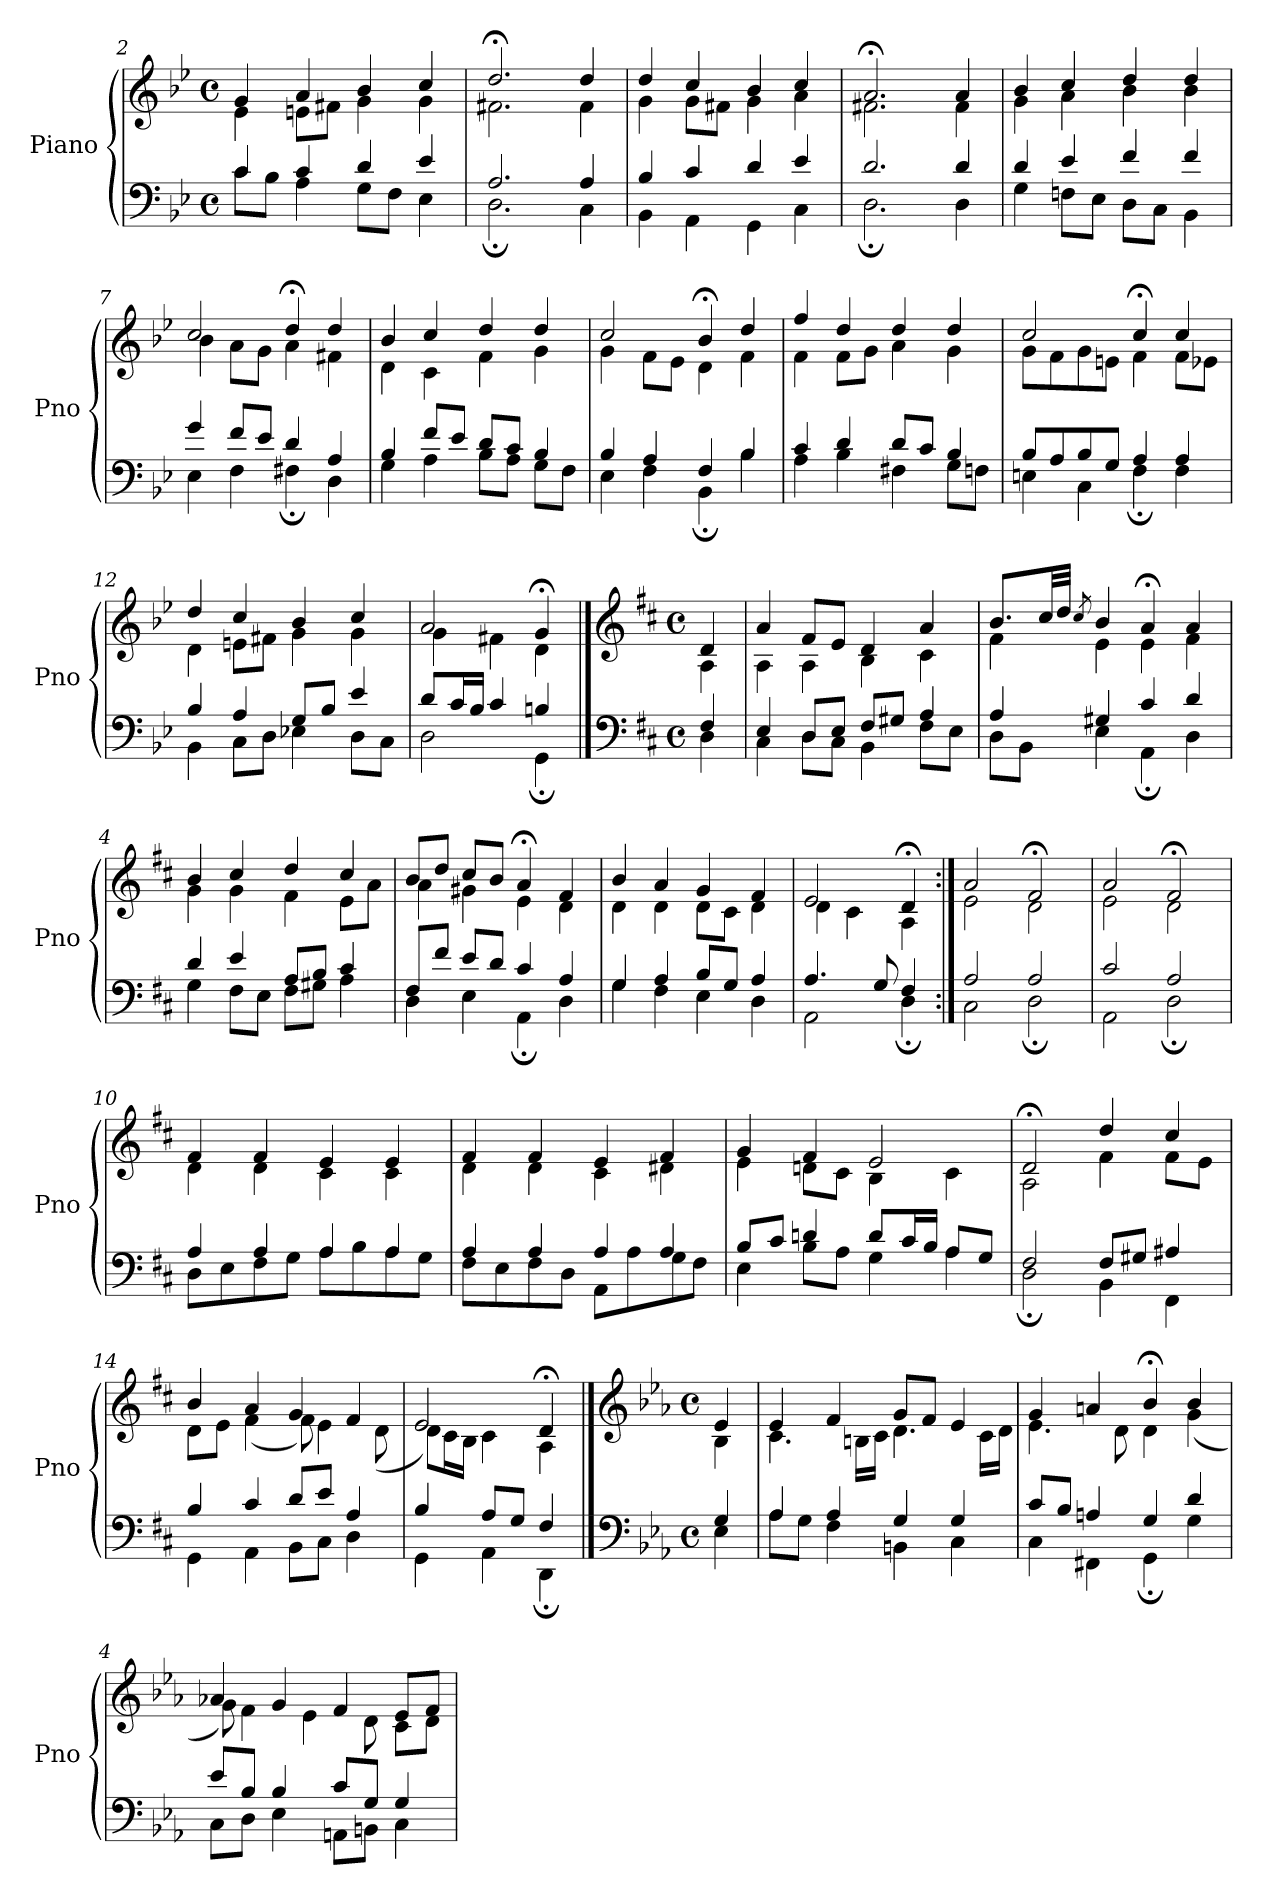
**kern	**kern
*part1	*part1
*staff2	*staff1
*I"Piano	*
*I'Pno	*
*clefF4	*clefG2
*k[b-e-]	*k[b-e-]
*M4/4	*M4/4
*met(c)	*met(c)
=2	=2
*^	*^
4c/	8c\L	4g/	4e-\
.	8B-\J	.	.
4c/	4A\	4a/	8en\L
.	.	.	8f#X\J
4d/	8G\L	4b-/	4g\
.	8F\J	.	.
4e-/	4E-\	4cc/	4g\
=3	=3	=3	=3
2.A/	2.D;\	2.dd;</	2.f#X\
4A/	4C\	4dd/	4f#\
=4	=4	=4	=4
4B-/	4BB-\	4dd/	4g\
4c/	4AA\	4cc/	8g\L
.	.	.	8f#X\J
4d/	4GG\	4b-/	4g\
4e-/	4C\	4cc/	4a\
=5	=5	=5	=5
2.d/	2.D;\	2.a;</	2.f#X\
4d/	4D\	4a/	4f#\
=6	=6	=6	=6
4d/	4G\	4b-/	4g\
4e-/	8Fn\L	4cc/	4a\
.	8E-\J	.	.
4f/	8D\L	4dd/	4b-\
.	8C\J	.	.
4f/	4BB-\	4dd/	4b-\
=7	=7	=7	=7
4g/	4E-\	2cc/	4b-\
8f/L	4F\	.	8a\L
8e-/J	.	.	8g\J
4d/	4F#X;\	4dd;</	4a\
4A/	4D\	4dd/	4f#X\
=8	=8	=8	=8
4B-/	4G\	4b-/	4d\
8f/L	4A\	4cc/	4c\
8e-/J	.	.	.
8d/L	8B-\L	4dd/	4f\
8c/J	8A\J	.	.
4B-/	8G\L	4dd/	4g\
.	8F\J	.	.
=9	=9	=9	=9
4B-/	4E-\	2cc/	4g\
4A/	4F\	.	8f\L
.	.	.	8e-\J
4F/	4BB-;\	4b-;</	4d\
4B-/	4B-\	4dd/	4f\
=10	=10	=10	=10
4c/	4A\	4ff/	4f\
4d/	4B-\	4dd/	8f\L
.	.	.	8g\J
8d/L	4F#X\	4dd/	4a\
8c/J	.	.	.
4B-/	8G\L	4dd/	4g\
.	8Fn\J	.	.
=11	=11	=11	=11
8B-/L	4En\	2cc/	8g\L
8A/	.	.	8f\
8B-/	4C\	.	8g\
8G/J	.	.	8en\J
4A/	4F;\	4cc;</	4f\
4A/	4F\	4cc/	8f\L
.	.	.	8e-X\J
=12	=12	=12	=12
4B-/	4BB-\	4dd/	4d\
4A/	8C\L	4cc/	8en\L
.	8D\J	.	8f#X\J
8G/L	4E-X\	4b-/	4g\
8B-/J	.	.	.
4e-/	8D\L	4cc/	4g\
.	8C\J	.	.
=13	=13	=13	=13
8d/L	2D\	2a/	4g\
16c/L	.	.	.
16B-/JJ	.	.	.
4c/	.	.	4f#X\
4Bn/	4GG;\	4g;</	4d\
==1	==1	==1	==1
*clefF4	*	*clefG2	*
*k[f#c#]	*	*k[f#c#]	*
*M4/4	*	*M4/4	*
*met(c)	*	*met(c)	*
4F#/	4D\	4d/	4A\
=2	=2	=2	=2
4E/	4C#\	4a/	4A\
8D/L	8D\L	8f#/L	4A\
8E/J	8C#\J	8e/J	.
8F#/L	4BB\	4d/	4B\
8G#X/J	.	.	.
4A/	8F#\L	4a/	4c#\
.	8E\J	.	.
=3	=3	=3	=3
4A/	8D\L	8.b/L	4f#\
.	8BB\J	.	.
.	.	32cc#/LL	.
.	.	32dd/JJJ	.
.	.	8qcc#/	.
4G#X/	4E\	4b/	4e\
4c#/	4AA;\	4a;</	4e\
4d/	4D\	4a/	4f#\
=4	=4	=4	=4
4d/	4G\	4b/	4g\
4e/	8F#\L	4cc#/	4g\
.	8E\J	.	.
8A/L	8F#\L	4dd/	4f#\
8B/J	8G#X\J	.	.
4c#/	4A\	4cc#/	8e\L
.	.	.	8a\J
=5	=5	=5	=5
8F#/L	4D\	8b/L	4a\
8f#/J	.	8dd/J	.
8e/L	4E\	8cc#/L	4g#X\
8d/J	.	8b/J	.
4c#/	4AA;\	4a;</	4e\
4A/	4D\	4f#/	4d\
=6	=6	=6	=6
4G/	4G\	4b/	4d\
4A/	4F#\	4a/	4d\
8B/L	4E\	4g/	8d\L
8G/J	.	.	8c#\J
4A/	4D\	4f#/	4d\
=7	=7	=7	=7
4.A/	2AA\	2e/	4d\
.	.	.	4c#\
8G/	.	.	.
4F#/	4D;\	4d;</	4A\
=8:|!	=8:|!	=8:|!	=8:|!
2A/	2C#\	2a/	2e\
2A/	2D;\	2f#;</	2d\
=9	=9	=9	=9
2c#/	2AA\	2a/	2e\
2A/	2D;\	2f#;</	2d\
=10	=10	=10	=10
4A/	8D\L	4f#/	4d\
.	8E\	.	.
4A/	8F#\	4f#/	4d\
.	8G\J	.	.
4A/	8A\L	4e/	4c#\
.	8B\	.	.
4A/	8A\	4e/	4c#\
.	8G\J	.	.
=11	=11	=11	=11
4A/	8F#\L	4f#/	4d\
.	8E\	.	.
4A/	8F#\	4f#/	4d\
.	8D\J	.	.
4A/	8AA\L	4e/	4c#\
.	8A\	.	.
4A/	8G\	4f#/	4d#X\
.	8F#\J	.	.
=12	=12	=12	=12
8B/L	4E\	4g/	4e\
8c#/J	.	.	.
4dn/	8B\L	4f#/	8dn\L
.	8A\J	.	8c#\J
8d/L	4G\	2e/	4B\
16c#/L	.	.	.
16B/JJ	.	.	.
8A/L	4A\	.	4c#\
8G/J	.	.	.
=13	=13	=13	=13
2F#/	2D;\	2d;</	2A\
8F#/L	4BB\	4dd/	4f#\
8G#X/J	.	.	.
4A#X/	4FF#\	4cc#/	8f#\L
.	.	.	8e\J
=14	=14	=14	=14
4B/	4GG\	4b/	8d\L
.	.	.	8e\J
4c#/	4AA\	4a/	(<4f#\
8d/L	8BB\L	4g/	8f#\)
8e/J	8C#\J	.	4e\
4A/	4D\	4f#/	.
.	.	.	(<8d\
=15	=15	=15	=15
4B/	4GG\	2e/	8d\L)
.	.	.	16c#\L
.	.	.	16B\JJ
8A/L	4AA\	.	4c#\
8G/J	.	.	.
4F#/	4DD;\	4d;</	4A\
==1	==1	==1	==1
*clefF4	*	*clefG2	*
*k[b-e-a-]	*	*k[b-e-a-]	*
*M4/4	*	*M4/4	*
*met(c)	*	*met(c)	*
4G/	4E-\	4e-/	4B-\
=2	=2	=2	=2
4A-/	8A-\L	4e-/	4.c\
.	8G\J	.	.
4A-/	4F\	4f/	.
.	.	.	16Bn\LL
.	.	.	16c\JJ
4G/	4BBn\	8g/L	4.d\
.	.	8f/J	.
4G/	4C\	4e-/	.
.	.	.	16c\LL
.	.	.	16d\JJ
=3	=3	=3	=3
8c/L	4C\	4g/	4.e-\
8B-/J	.	.	.
4An/	4FF#X\	4an/	.
.	.	.	8d\
4G/	4GG;\	4b-;</	4d\
4d/	4G\	4b-/	(<4g\
=4	=4	=4	=4
8e-/L	8C\L	4a-X/	8g\)
8B-/J	8D\J	.	4f\
4B-/	4E-\	4g/	.
.	.	.	4e-\
8c/L	8AAn\L	4f/	.
8G/J	8BBn\J	.	8d\
4G/	4C\	8e-/L	8c\L
.	.	8f/J	8d\J
*v	*v	*	*
*	*v	*v
=	=
*-	*-
